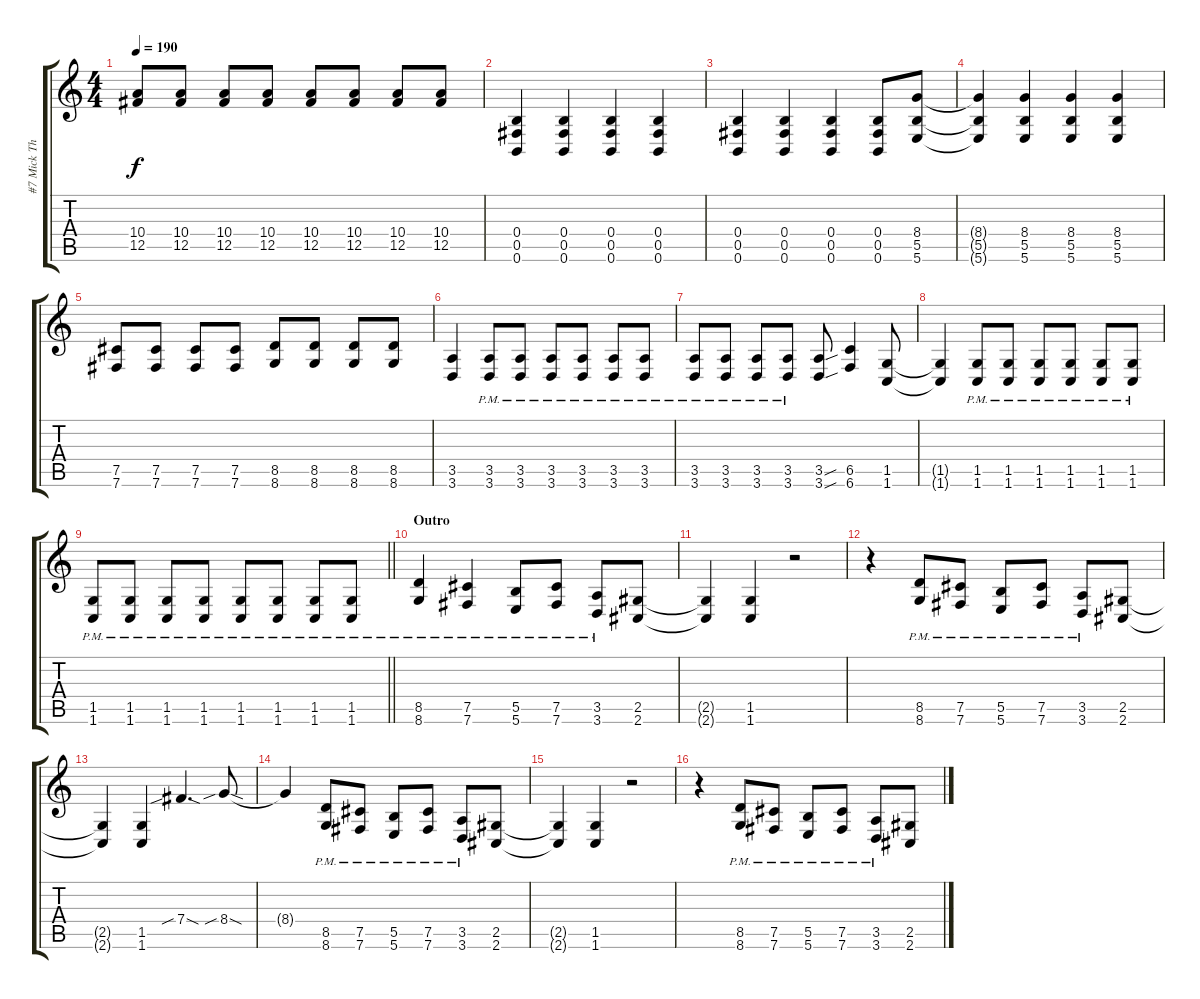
\track ("#7 Mick Thompson" "#7 Mick Th") {instrument distortionguitar}
\staff {score tabs}
\tuning (Db4 Ab3 E3 B2 Gb2 B1) {hide}
\ts (4 4)
\tempo 190
\clef g2
\ks c
(10.4 12.5).8{dy f} (10.4 12.5).8 (10.4 12.5).8 (10.4 12.5).8 (10.4 12.5).8 (10.4 12.5).8 (10.4 12.5).8 (10.4 12.5).8 |
(0.4 0.5 0.6).4 (0.4 0.5 0.6).4 (0.4 0.5 0.6).4 (0.4 0.5 0.6).4 |
(0.4 0.5 0.6).4 (0.4 0.5 0.6).4 (0.4 0.5 0.6).4 (0.4 0.5 0.6).8 (8.4 5.5 5.6).8 |
(8.4{t} 5.5{t} 5.6{t}).4 (8.4 5.5 5.6).4 (8.4 5.5 5.6).4 (8.4 5.5 5.6).4 |
(7.5 7.6).8 (7.5 7.6).8 (7.5 7.6).8 (7.5 7.6).8 (8.5 8.6).8 (8.5 8.6).8 (8.5 8.6).8 (8.5 8.6).8 |
(3.5 3.6).4 (3.5{pm} 3.6{pm}).8 (3.5{pm} 3.6{pm}).8 (3.5{pm} 3.6{pm}).8 (3.5{pm} 3.6{pm}).8 (3.5{pm} 3.6{pm}).8 (3.5{pm} 3.6{pm}).8 |
(3.5{pm} 3.6{pm}).8 (3.5{pm} 3.6{pm}).8 (3.5{pm} 3.6{pm}).8 (3.5{pm} 3.6{pm}).8 (3.5{sou} 3.6{sou}).8 (6.5 6.6).4 (1.5 1.6).8 |
(1.5{t} 1.6{t}).4 (1.5{pm} 1.6{pm}).8 (1.5{pm} 1.6{pm}).8 (1.5{pm} 1.6{pm}).8 (1.5{pm} 1.6{pm}).8 (1.5{pm} 1.6{pm}).8 (1.5{pm} 1.6{pm}).8 |
\barLineRight lightlight
(1.5{pm} 1.6{pm}).8 (1.5{pm} 1.6{pm}).8 (1.5{pm} 1.6{pm}).8 (1.5{pm} 1.6{pm}).8 (1.5{pm} 1.6{pm}).8 (1.5{pm} 1.6{pm}).8 (1.5{pm} 1.6{pm}).8 (1.5{pm} 1.6{pm}).8 |
\section ("" "Outro")
(8.5{pm} 8.6{pm}).4 (7.5{pm} 7.6{pm}).4 (5.5{pm} 5.6{pm}).8 (7.5{pm} 7.6{pm}).8 (3.5{pm} 3.6{pm}).8 (2.5 2.6).8 |
(2.5{t} 2.6{t}).4 (1.5 1.6).4 r.2 |
r.4 (8.5{pm} 8.6{pm}).8 (7.5{pm} 7.6{pm}).8 (5.5{pm} 5.6{pm}).8 (7.5{pm} 7.6{pm}).8 (3.5{pm} 3.6{pm}).8 (2.5 2.6).8 |
(2.5{t} 2.6{t}).4 (1.5 1.6).4 7.4{sib sod}.4{d} 8.4{sib sod}.8 |
8.4{t}.4 (8.5{pm} 8.6{pm}).8 (7.5{pm} 7.6{pm}).8 (5.5{pm} 5.6{pm}).8 (7.5{pm} 7.6{pm}).8 (3.5{pm} 3.6{pm}).8 (2.5 2.6).8 |
(2.5{t} 2.6{t}).4 (1.5 1.6).4 r.2 |
r.4 (8.5{pm} 8.6{pm}).8 (7.5{pm} 7.6{pm}).8 (5.5{pm} 5.6{pm}).8 (7.5{pm} 7.6{pm}).8 (3.5{pm} 3.6{pm}).8 (2.5 2.6).8
